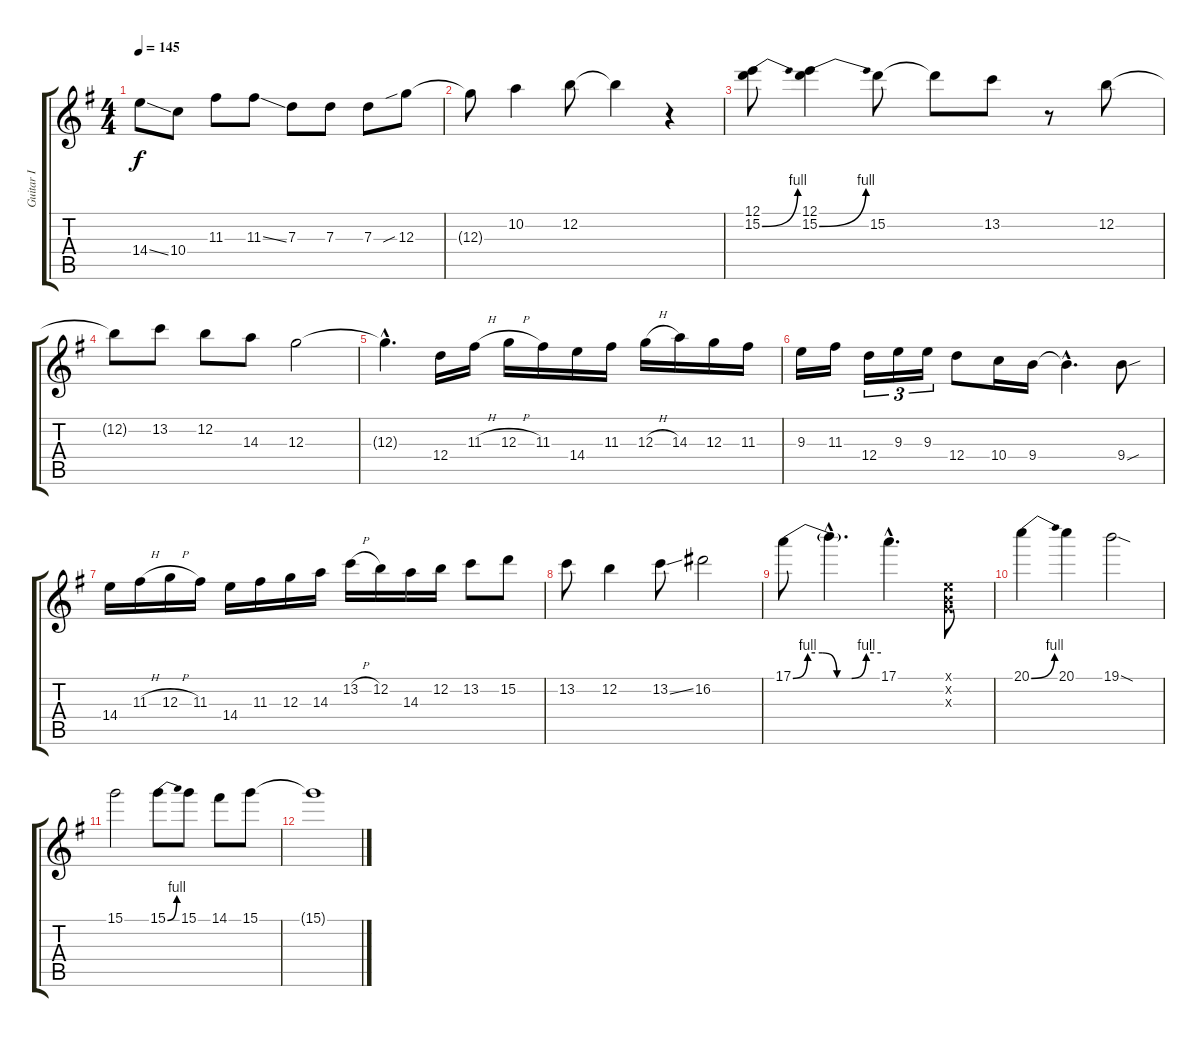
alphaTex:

\track ("Guitar I" "Guitar I") {instrument overdrivenguitar}
\staff {score tabs}
\tuning (E4 B3 G3 D3 A2 E2) {hide}
\ts (4 4)
\tempo 145
\clef g2
\ks g
14.4{ss}.8{dy f} 10.4.8 11.3.8 11.3{ss}.8 7.3.8 7.3.8 7.3.8 12.3{sib}.8 |
12.3{t}.8 10.2.4 12.2.8 12.2{t}.4 r.4 |
(12.1 15.2{be (bend 0 0 60 4)}).8 (12.1 15.2{be (bend 0 0 60 4)}).4 15.2.8 15.2{t}.8 13.2.8 r.8 12.2.8 |
12.2{t}.8 13.2.8 12.2.8 14.3.8 12.3.2 |
12.3{hac t}.4{d} 12.4.16 11.3{h}.16 12.3{h}.16 11.3.16 14.4.16 11.3.16 12.3{h}.16 14.3.16 12.3.16 11.3.16 |
9.3.16 11.3.16 12.4.16{tu (3 2)} 9.3.16{tu (3 2)} 9.3.16{tu (3 2)} 12.4.8 10.4.16 9.4.16 9.4{hac t}.4{d} 9.4{sou}.8 |
14.4.16 11.3{h}.16 12.3{h}.16 11.3.16 14.4.16 11.3.16 12.3.16 14.3.16 13.2{h}.16 12.2.16 14.3.16 12.2.16 13.2.8 15.2.8 |
13.2.8 12.2.4 13.2{ss}.8 16.2.2 |
17.1{be (custom 0 0 10 4 20 4 30 0 40 0 50 4 60 4)}.8 17.1{hac t}.4{d} 17.1{hac}.4{d} (0.1{x} 0.2{x} 0.3{x}).8 |
20.1{be (bend 0 0 60 4)}.4 20.1.4 19.1{sod}.2 |
15.1.2 15.1{be (bend 0 0 60 4)}.8 15.1.8 14.1.8 15.1.8 |
15.1{t}.1
